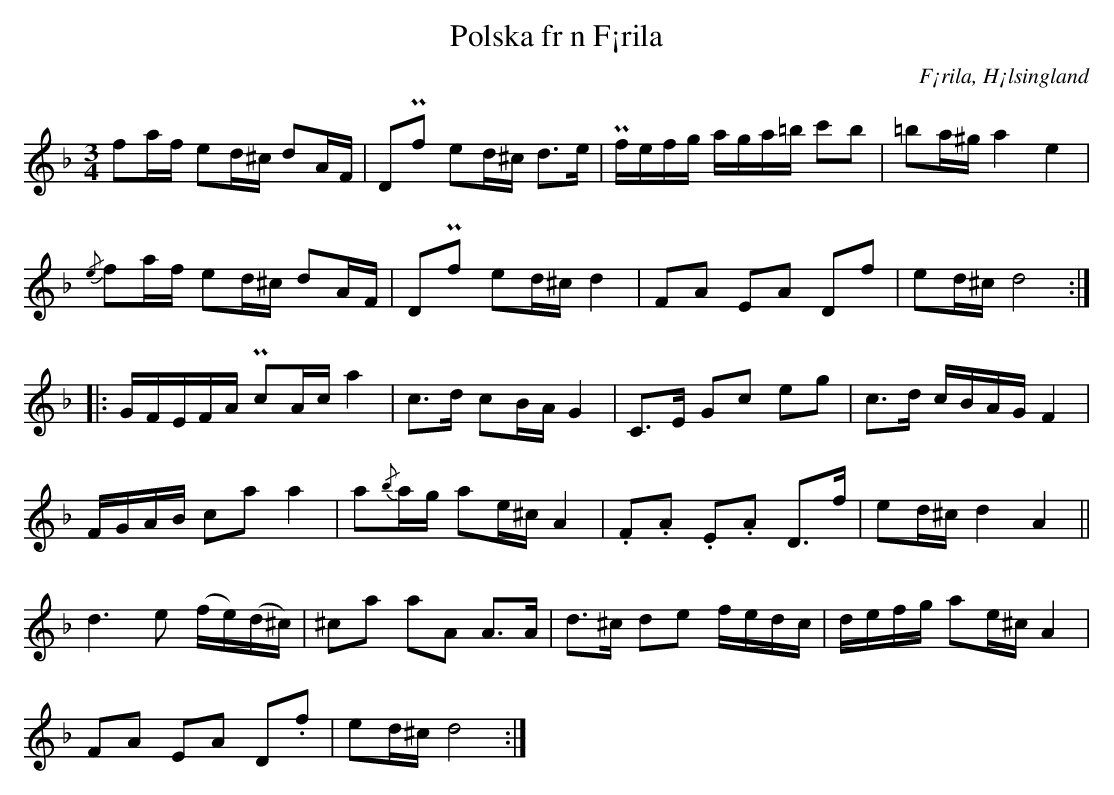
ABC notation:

X:1
T: Polska fr n F¡rila
O: F¡rila, H¡lsingland
M: 3/4
L: 1/16
K: Dm
f2af e2d^c d2AF | D2Pf2 e2d^c d2>e2 | Pfefg aga=b c'2b2 | =b2a^g a4 e4 |
{/e}f2af e2d^c d2AF | D2Pf2 e2d^c d4 | F2A2 E2A2 D2f2 | e2d^c d8 ::
G4/5F4/5E4/5F4/5A4/5 Pc2Ac a4 | c2>d2 c2BA G4 | C2>E2 G2c2 e2g2 | c2>d2 cBAG F4 |
FGAB c2a2 a4 | a2{/b}ag a2e^c A4 | .F2.A2 .E2.A2 D2>f2 | e2d^c d4 A4 ||
d6e2 (fe)(d^c) | ^c2a2 a2A2 A2>A2 | d2>^c2 d2e2 fedc | defg a2e^c A4 |
F2A2 E2A2 D2.f2 | e2d^c d8 :|
